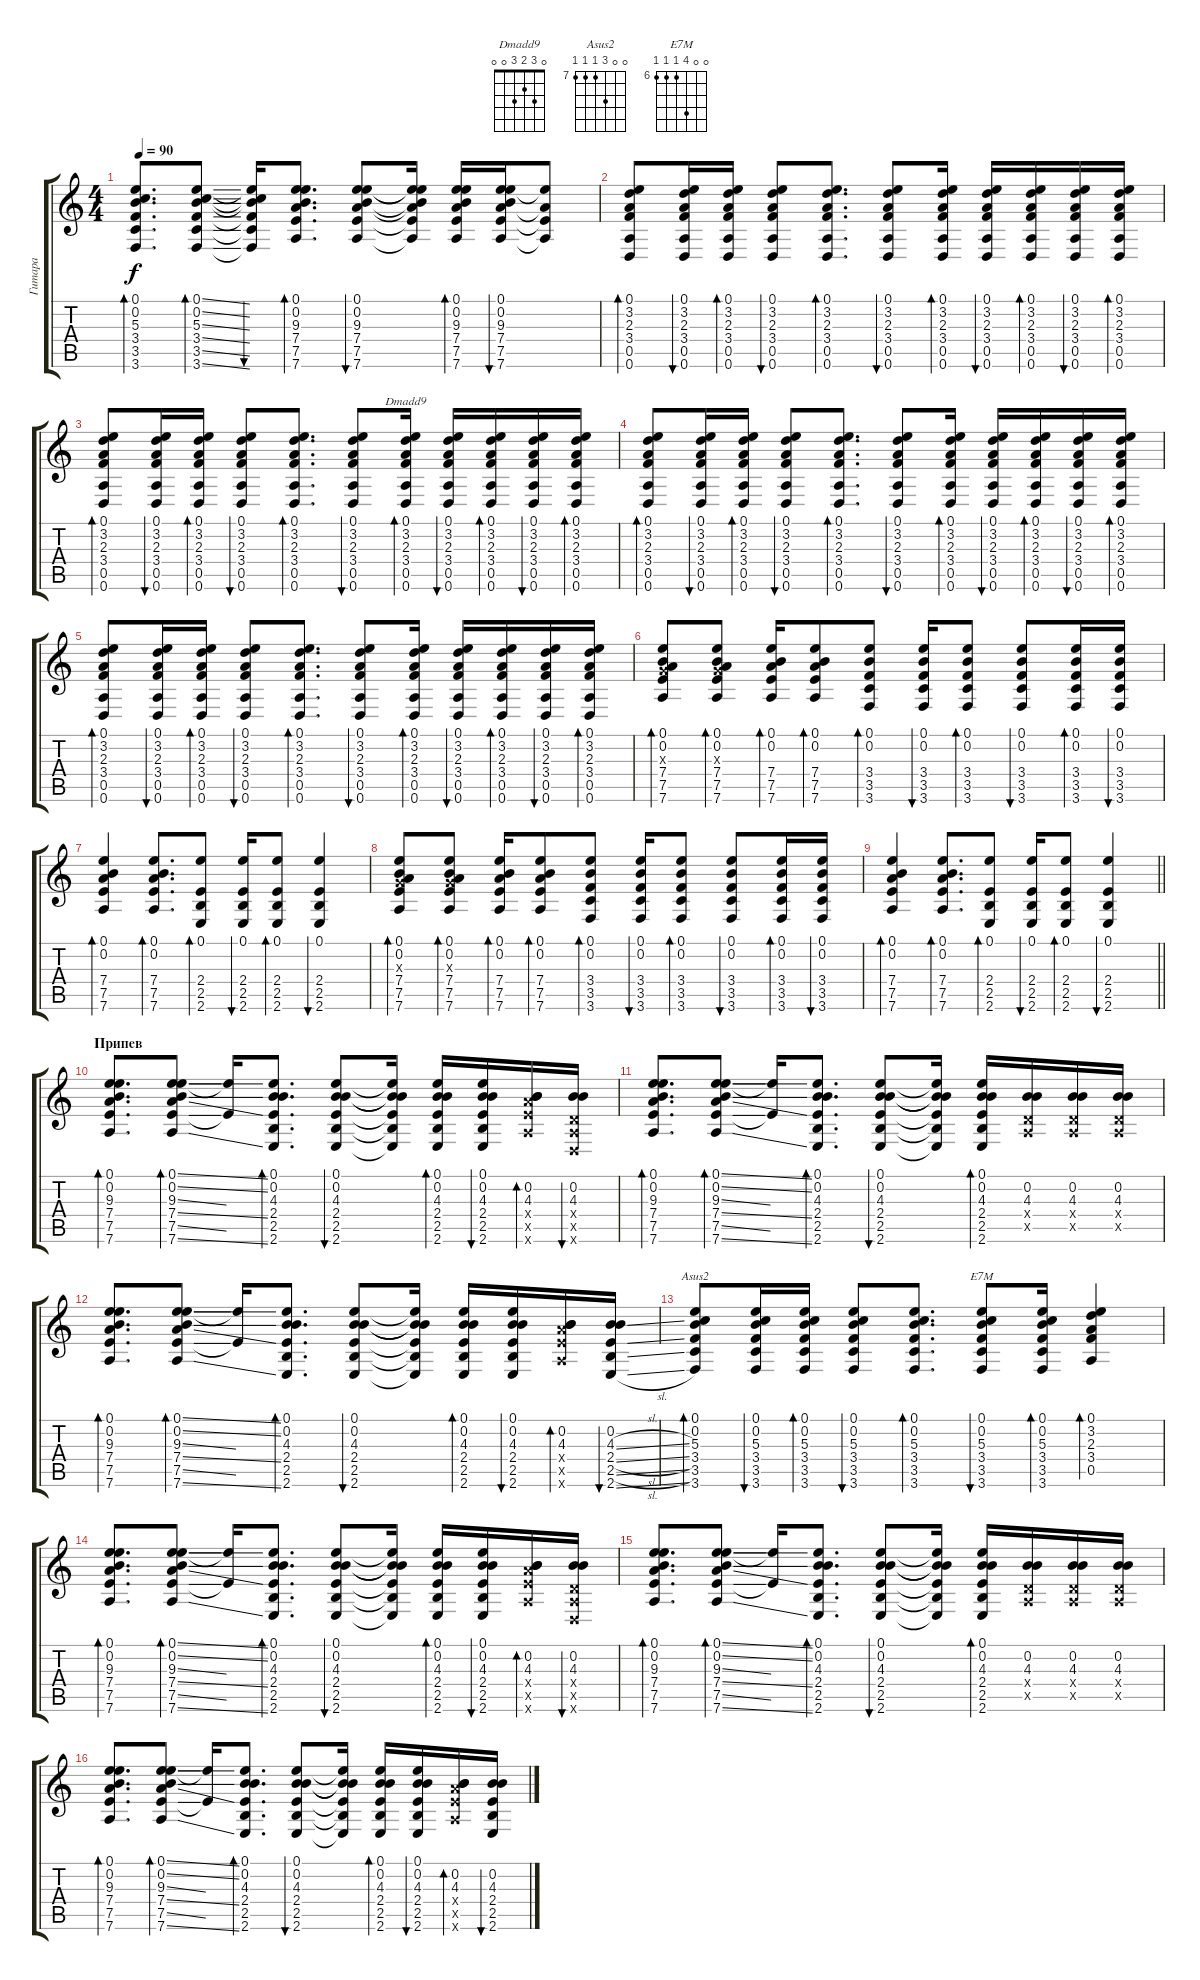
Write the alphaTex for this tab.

\track ("Гитара" "Гитара") {instrument acousticguitarsteel}
\staff {score tabs}
\tuning (E4 B3 G3 D3 A2 D2) {hide}
\chord ("Dmadd9" 0 3 2 3 0 0)
\chord ("Asus2" 0 0 9 7 7 7) {firstfret 7}
\chord ("E7M" 0 0 9 6 6 6) {firstfret 6}
\ts (4 4)
\tempo 90
\clef g2
\ks c
(0.1 0.2 5.3 3.4 3.5 3.6).8{d bd 60 dy f} (0.1{ss} 0.2{ss} 5.3{ss} 3.4{ss} 3.5{ss} 3.6{ss}).8{bd 60} (0.1{t} 0.2{t} 5.3{t} 3.4{t} 3.5{t} 3.6{t}).16{bu 60} (0.1 0.2 9.3 7.4 7.5 7.6).8{d bd 60} (0.1 0.2 9.3 7.4 7.5 7.6).8{bu 60} (0.1{t} 0.2{t} 9.3{t} 7.4{t} 7.5{t} 7.6{t}).16 (0.1 0.2 9.3 7.4 7.5 7.6).16{bd 60} (0.1 0.2 9.3 7.4 7.5 7.6).16{bu 60} (9.3{t} 7.4{t} 7.5{t} 7.6{t}).8 |
(0.1 3.2 2.3 3.4 0.5 0.6).8{bd 60} (0.1 3.2 2.3 3.4 0.5 0.6).16{bu 60} (0.1 3.2 2.3 3.4 0.5 0.6).16{bd 60} (0.1 3.2 2.3 3.4 0.5 0.6).8{bu 60} (0.1 3.2 2.3 3.4 0.5 0.6).8{d bd 60} (0.1 3.2 2.3 3.4 0.5 0.6).8{bu 60} (0.1 3.2 2.3 3.4 0.5 0.6).16{bd 60} (0.1 3.2 2.3 3.4 0.5 0.6).16{bu 60} (0.1 3.2 2.3 3.4 0.5 0.6).16{bd 60} (0.1 3.2 2.3 3.4 0.5 0.6).16{bu 60} (0.1 3.2 2.3 3.4 0.5 0.6).16{bd 60} |
(0.1 3.2 2.3 3.4 0.5 0.6).8{bd 60} (0.1 3.2 2.3 3.4 0.5 0.6).16{bu 60} (0.1 3.2 2.3 3.4 0.5 0.6).16{bd 60} (0.1 3.2 2.3 3.4 0.5 0.6).8{bu 60} (0.1 3.2 2.3 3.4 0.5 0.6).8{d bd 60} (0.1 3.2 2.3 3.4 0.5 0.6).8{bu 60} (0.1 3.2 2.3 3.4 0.5 0.6).16{bd 60 ch "Dmadd9"} (0.1 3.2 2.3 3.4 0.5 0.6).16{bu 60} (0.1 3.2 2.3 3.4 0.5 0.6).16{bd 60} (0.1 3.2 2.3 3.4 0.5 0.6).16{bu 60} (0.1 3.2 2.3 3.4 0.5 0.6).16{bd 60} |
(0.1 3.2 2.3 3.4 0.5 0.6).8{bd 60} (0.1 3.2 2.3 3.4 0.5 0.6).16{bu 60} (0.1 3.2 2.3 3.4 0.5 0.6).16{bd 60} (0.1 3.2 2.3 3.4 0.5 0.6).8{bu 60} (0.1 3.2 2.3 3.4 0.5 0.6).8{d bd 60} (0.1 3.2 2.3 3.4 0.5 0.6).8{bu 60} (0.1 3.2 2.3 3.4 0.5 0.6).16{bd 60} (0.1 3.2 2.3 3.4 0.5 0.6).16{bu 60} (0.1 3.2 2.3 3.4 0.5 0.6).16{bd 60} (0.1 3.2 2.3 3.4 0.5 0.6).16{bu 60} (0.1 3.2 2.3 3.4 0.5 0.6).16{bd 60} |
(0.1 3.2 2.3 3.4 0.5 0.6).8{bd 60} (0.1 3.2 2.3 3.4 0.5 0.6).16{bu 60} (0.1 3.2 2.3 3.4 0.5 0.6).16{bd 60} (0.1 3.2 2.3 3.4 0.5 0.6).8{bu 60} (0.1 3.2 2.3 3.4 0.5 0.6).8{d bd 60} (0.1 3.2 2.3 3.4 0.5 0.6).8{bu 60} (0.1 3.2 2.3 3.4 0.5 0.6).16{bd 60} (0.1 3.2 2.3 3.4 0.5 0.6).16{bu 60} (0.1 3.2 2.3 3.4 0.5 0.6).16{bd 60} (0.1 3.2 2.3 3.4 0.5 0.6).16{bu 60} (0.1 3.2 2.3 3.4 0.5 0.6).16{bd 60} |
(0.1 0.2 0.3{x} 7.4 7.5 7.6).8{bd 60} (0.1 0.2 0.3{x} 7.4 7.5 7.6).8{bd 60} (0.1 0.2 7.4 7.5 7.6).16{bd 60} (0.1 0.2 7.4 7.5 7.6).8{bd 60} (0.1 0.2 3.4 3.5 3.6).8{bd 60} (0.1 0.2 3.4 3.5 3.6).16{bu 60} (0.1 0.2 3.4 3.5 3.6).8{bd 60} (0.1 0.2 3.4 3.5 3.6).8{bu 60} (0.1 0.2 3.4 3.5 3.6).16{bd 60} (0.1 0.2 3.4 3.5 3.6).16{bu 60} |
(0.1 0.2 7.4 7.5 7.6).4{bd 60} (0.1 0.2 7.4 7.5 7.6).8{d bd 60} (0.1 2.4 2.5 2.6).8{bd 60} (0.1 2.4 2.5 2.6).16{bu 60} (0.1 2.4 2.5 2.6).8{bd 60} (0.1 2.4 2.5 2.6).4{bu 60} |
(0.1 0.2 0.3{x} 7.4 7.5 7.6).8{bd 60} (0.1 0.2 0.3{x} 7.4 7.5 7.6).8{bd 60} (0.1 0.2 7.4 7.5 7.6).16{bd 60} (0.1 0.2 7.4 7.5 7.6).8{bd 60} (0.1 0.2 3.4 3.5 3.6).8{bd 60} (0.1 0.2 3.4 3.5 3.6).16{bu 60} (0.1 0.2 3.4 3.5 3.6).8{bd 60} (0.1 0.2 3.4 3.5 3.6).8{bu 60} (0.1 0.2 3.4 3.5 3.6).16{bd 60} (0.1 0.2 3.4 3.5 3.6).16{bu 60} |
\barLineRight lightlight
(0.1 0.2 7.4 7.5 7.6).4{bd 60} (0.1 0.2 7.4 7.5 7.6).8{d bd 60} (0.1 2.4 2.5 2.6).8{bd 60} (0.1 2.4 2.5 2.6).16{bu 60} (0.1 2.4 2.5 2.6).8{bd 60} (0.1 2.4 2.5 2.6).4{bu 60} |
\section ("" "Припев")
(0.1 0.2 9.3 7.4 7.5 7.6).8{d bd 60} (0.1{ss} 0.2{ss} 9.3{ss} 7.4{ss} 7.5{ss} 7.6{ss}).8{bd 60} (9.3{t} 7.5{t}).16 (0.1 0.2 4.3 2.4 2.5 2.6).8{d bd 60} (0.1 0.2 4.3 2.4 2.5 2.6).8{bu 60} (0.1{t} 0.2{t} 4.3{t} 2.4{t} 2.5{t} 2.6{t}).16 (0.1 0.2 4.3 2.4 2.5 2.6).16{bd 60} (0.1 0.2 4.3 2.4 2.5 2.6).16{bu 60} (0.2 4.3 7.4{x} 7.5{x} 7.6{x}).16{bd 60} (0.2 4.3 0.4{x} 0.5{x} 0.6{x}).16{bu 60} |
(0.1 0.2 9.3 7.4 7.5 7.6).8{d bd 60} (0.1{ss} 0.2{ss} 9.3{ss} 7.4{ss} 7.5{ss} 7.6{ss}).8{bd 60} (9.3{t} 7.5{t}).16 (0.1 0.2 4.3 2.4 2.5 2.6).8{d bd 60} (0.1 0.2 4.3 2.4 2.5 2.6).8{bu 60} (0.1{t} 0.2{t} 4.3{t} 2.4{t} 2.5{t} 2.6{t}).16 (0.1 0.2 4.3 2.4 2.5 2.6).16{bd 60} (0.2 4.3 0.4{x} 0.5{x}).16 (0.2 4.3 0.4{x} 0.5{x}).16 (0.2 4.3 0.4{x} 0.5{x}).16 |
(0.1 0.2 9.3 7.4 7.5 7.6).8{d bd 60} (0.1{ss} 0.2{ss} 9.3{ss} 7.4{ss} 7.5{ss} 7.6{ss}).8{bd 60} (9.3{t} 7.5{t}).16 (0.1 0.2 4.3 2.4 2.5 2.6).8{d bd 60} (0.1 0.2 4.3 2.4 2.5 2.6).8{bu 60} (0.1{t} 0.2{t} 4.3{t} 2.4{t} 2.5{t} 2.6{t}).16 (0.1 0.2 4.3 2.4 2.5 2.6).16{bd 60} (0.1 0.2 4.3 2.4 2.5 2.6).16{bu 60} (0.2 4.3 7.4{x} 7.5{x} 7.6{x}).16{bd 60} (0.2 4.3{sl} 2.4{sl} 2.5{sl} 2.6{sl}).16{bu 60} |
(0.1 0.2 5.3 3.4 3.5 3.6).8{bd 60 ch "Asus2"} (0.1 0.2 5.3 3.4 3.5 3.6).16{bu 60} (0.1 0.2 5.3 3.4 3.5 3.6).16{bd 60} (0.1 0.2 5.3 3.4 3.5 3.6).8{bu 60} (0.1 0.2 5.3 3.4 3.5 3.6).8{d bd 60} (0.1 0.2 5.3 3.4 3.5 3.6).8{bu 60 ch "E7M"} (0.1 0.2 5.3 3.4 3.5 3.6).16{bd 60} (0.1 3.2 2.3 3.4 0.5).4{bd 60} |
(0.1 0.2 9.3 7.4 7.5 7.6).8{d bd 60} (0.1{ss} 0.2{ss} 9.3{ss} 7.4{ss} 7.5{ss} 7.6{ss}).8{bd 60} (9.3{t} 7.5{t}).16 (0.1 0.2 4.3 2.4 2.5 2.6).8{d bd 60} (0.1 0.2 4.3 2.4 2.5 2.6).8{bu 60} (0.1{t} 0.2{t} 4.3{t} 2.4{t} 2.5{t} 2.6{t}).16 (0.1 0.2 4.3 2.4 2.5 2.6).16{bd 60} (0.1 0.2 4.3 2.4 2.5 2.6).16{bu 60} (0.2 4.3 7.4{x} 7.5{x} 7.6{x}).16{bd 60} (0.2 4.3 0.4{x} 0.5{x} 0.6{x}).16{bu 60} |
(0.1 0.2 9.3 7.4 7.5 7.6).8{d bd 60} (0.1{ss} 0.2{ss} 9.3{ss} 7.4{ss} 7.5{ss} 7.6{ss}).8{bd 60} (9.3{t} 7.5{t}).16 (0.1 0.2 4.3 2.4 2.5 2.6).8{d bd 60} (0.1 0.2 4.3 2.4 2.5 2.6).8{bu 60} (0.1{t} 0.2{t} 4.3{t} 2.4{t} 2.5{t} 2.6{t}).16 (0.1 0.2 4.3 2.4 2.5 2.6).16{bd 60} (0.2 4.3 0.4{x} 0.5{x}).16 (0.2 4.3 0.4{x} 0.5{x}).16 (0.2 4.3 0.4{x} 0.5{x}).16 |
(0.1 0.2 9.3 7.4 7.5 7.6).8{d bd 60} (0.1{ss} 0.2{ss} 9.3{ss} 7.4{ss} 7.5{ss} 7.6{ss}).8{bd 60} (9.3{t} 7.5{t}).16 (0.1 0.2 4.3 2.4 2.5 2.6).8{d bd 60} (0.1 0.2 4.3 2.4 2.5 2.6).8{bu 60} (0.1{t} 0.2{t} 4.3{t} 2.4{t} 2.5{t} 2.6{t}).16 (0.1 0.2 4.3 2.4 2.5 2.6).16{bd 60} (0.1 0.2 4.3 2.4 2.5 2.6).16{bu 60} (0.2 4.3 7.4{x} 7.5{x} 7.6{x}).16{bd 60} (0.2 4.3{sl} 2.4{sl} 2.5{sl} 2.6{sl}).16{bu 60}
